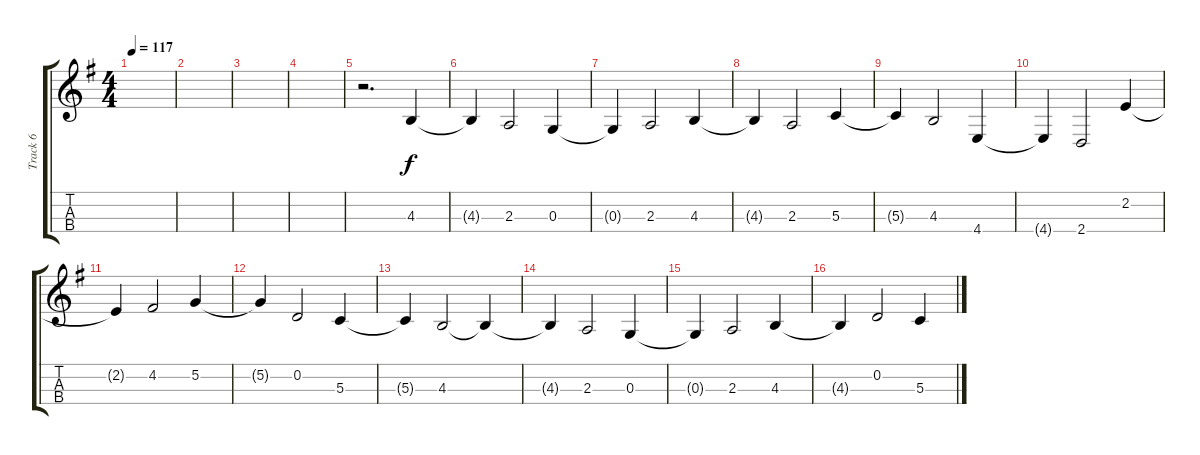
\track ("Track 6" "Track 6") {instrument viola}
\staff {score tabs}
\tuning (A4 D4 G3 C3) {hide}
\ts (4 4)
\tempo 117
\clef g2
\ks g
|
|
|
|
r.2{d} 4.3.4 |
4.3{t}.4 2.3.2 0.3.4 |
0.3{t}.4 2.3.2 4.3.4 |
4.3{t}.4 2.3.2 5.3.4 |
5.3{t}.4 4.3.2 4.4.4 |
4.4{t}.4 2.4.2 2.2.4 |
2.2{t}.4 4.2.2 5.2.4 |
5.2{t}.4 0.2.2 5.3.4 |
5.3{t}.4 4.3.2 4.3{t}.4 |
4.3{t}.4 2.3.2 0.3.4 |
0.3{t}.4 2.3.2 4.3.4 |
4.3{t}.4 0.2.2 5.3.4
